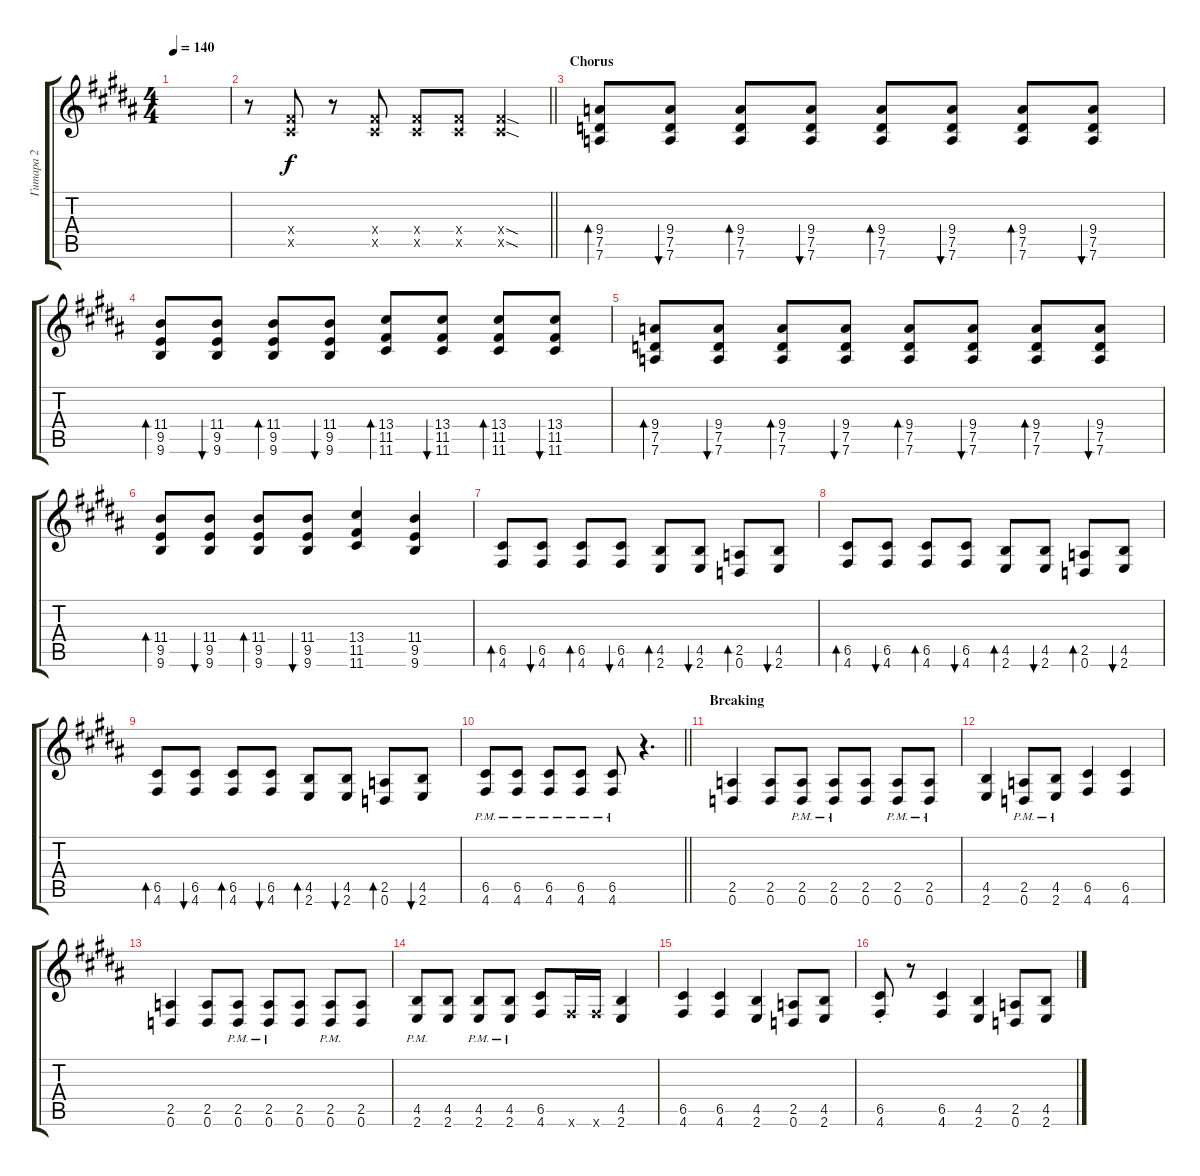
\track ("Гитара 2" "Гитара 2") {instrument distortionguitar}
\staff {score tabs}
\tuning (D4 A3 F3 C3 G2 D2) {hide}
\ts (4 4)
\tempo 140
\clef g2
\ks g#minor
|
\barLineRight lightlight
r.8 (6.4{x} 6.5{x}).8 r.8 (6.4{x} 6.5{x}).8 (6.4{x} 6.5{x}).8 (6.4{x} 6.5{x}).8 (6.4{sod x} 6.5{sod x}).4 |
\section ("" "Chorus")
(9.4 7.5 7.6).8{bd 60} (9.4 7.5 7.6).8{bu 60} (9.4 7.5 7.6).8{bd 60} (9.4 7.5 7.6).8{bu 60} (9.4 7.5 7.6).8{bd 60} (9.4 7.5 7.6).8{bu 60} (9.4 7.5 7.6).8{bd 60} (9.4 7.5 7.6).8{bu 60} |
(11.4 9.5 9.6).8{bd 60} (11.4 9.5 9.6).8{bu 60} (11.4 9.5 9.6).8{bd 60} (11.4 9.5 9.6).8{bu 60} (13.4 11.5 11.6).8{bd 60} (13.4 11.5 11.6).8{bu 60} (13.4 11.5 11.6).8{bd 60} (13.4 11.5 11.6).8{bu 60} |
(9.4 7.5 7.6).8{bd 60} (9.4 7.5 7.6).8{bu 60} (9.4 7.5 7.6).8{bd 60} (9.4 7.5 7.6).8{bu 60} (9.4 7.5 7.6).8{bd 60} (9.4 7.5 7.6).8{bu 60} (9.4 7.5 7.6).8{bd 60} (9.4 7.5 7.6).8{bu 60} |
(11.4 9.5 9.6).8{bd 60} (11.4 9.5 9.6).8{bu 60} (11.4 9.5 9.6).8{bd 60} (11.4 9.5 9.6).8{bu 60} (13.4 11.5 11.6).4 (11.4 9.5 9.6).4 |
(6.5 4.6).8{bd 60} (6.5 4.6).8{bu 60} (6.5 4.6).8{bd 60} (6.5 4.6).8{bu 60} (4.5 2.6).8{bd 60} (4.5 2.6).8{bu 60} (2.5 0.6).8{bd 60} (4.5 2.6).8{bu 60} |
(6.5 4.6).8{bd 60} (6.5 4.6).8{bu 60} (6.5 4.6).8{bd 60} (6.5 4.6).8{bu 60} (4.5 2.6).8{bd 60} (4.5 2.6).8{bu 60} (2.5 0.6).8{bd 60} (4.5 2.6).8{bu 60} |
(6.5 4.6).8{bd 60} (6.5 4.6).8{bu 60} (6.5 4.6).8{bd 60} (6.5 4.6).8{bu 60} (4.5 2.6).8{bd 60} (4.5 2.6).8{bu 60} (2.5 0.6).8{bd 60} (4.5 2.6).8{bu 60} |
\barLineRight lightlight
(6.5{pm} 4.6{pm}).8 (6.5{pm} 4.6{pm}).8 (6.5{pm} 4.6{pm}).8 (6.5{pm} 4.6{pm}).8 (6.5{pm} 4.6{pm}).8 r.4{d} |
\section ("" "Breaking")
(2.5 0.6).4 (2.5 0.6).8 (2.5{pm} 0.6{pm}).8 (2.5{pm} 0.6{pm}).8 (2.5 0.6).8 (2.5{pm} 0.6{pm}).8 (2.5{pm} 0.6{pm}).8 |
(4.5 2.6).4 (2.5{pm} 0.6{pm}).8 (4.5 2.6{pm}).8 (6.5 4.6).4 (6.5 4.6).4 |
(2.5 0.6).4 (2.5 0.6).8 (2.5{pm} 0.6{pm}).8 (2.5{pm} 0.6{pm}).8 (2.5 0.6).8 (2.5{pm} 0.6{pm}).8 (2.5 0.6).8 |
(4.5{pm} 2.6{pm}).8 (4.5 2.6).8 (4.5{pm} 2.6{pm}).8 (4.5{pm} 2.6{pm}).8 (6.5 4.6).8 4.6{x}.16 4.6{x}.16 (4.5 2.6).4 |
(6.5 4.6).4 (6.5 4.6).4 (4.5 2.6).4 (2.5 0.6).8 (4.5 2.6).8 |
(6.5{st} 4.6{st}).8 r.8 (6.5 4.6).4 (4.5 2.6).4 (2.5 0.6).8 (4.5 2.6).8
